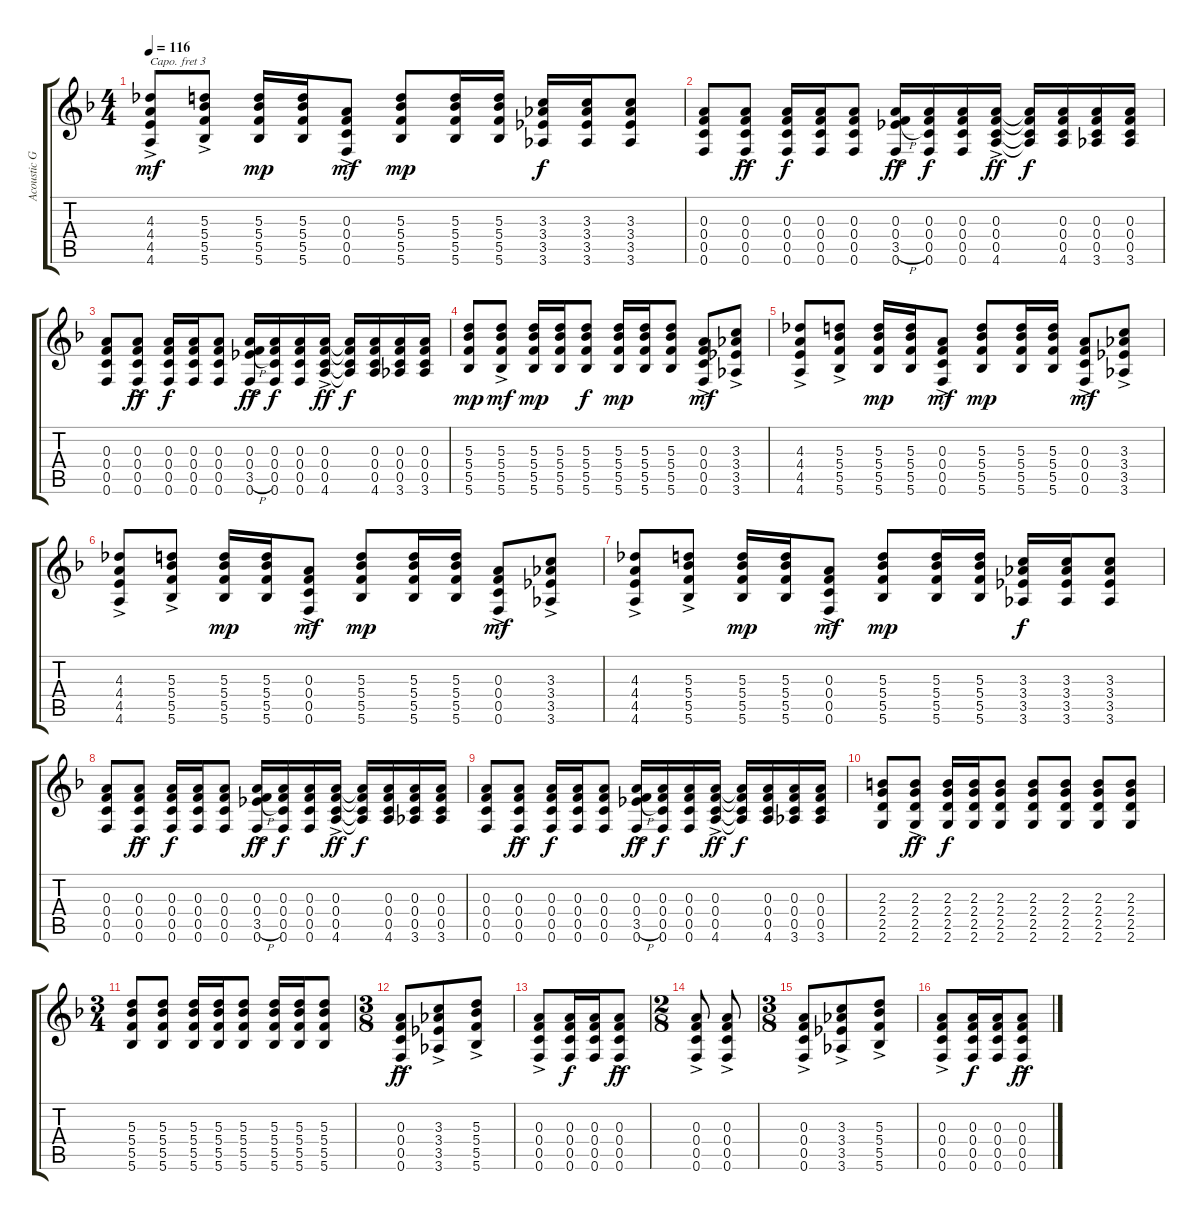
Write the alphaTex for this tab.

\track ("Acoustic Guitar" "Acoustic G") {instrument acousticguitarnylon}
\staff {score tabs}
\capo 3
\tuning (D4 A3 Gb3 D3 A2 D2) {hide}
\ts (4 4)
\tempo 116
\clef g2
\ks f
(4.3{ac} 4.4{ac} 4.5{ac} 4.6{ac}).8{dy mf} (5.3{ac} 5.4{ac} 5.5{ac} 5.6{ac}).8 (5.3 5.4 5.5 5.6).16{dy mp} (5.3 5.4 5.5 5.6).16 (0.3{ac} 0.4{ac} 0.5{ac} 0.6{ac}).8{dy mf} (5.3 5.4 5.5 5.6).8{dy mp} (5.3 5.4 5.5 5.6).16 (5.3 5.4 5.5 5.6).16 (3.3 3.4 3.5 3.6).16{dy f} (3.3 3.4 3.5 3.6).16 (3.3 3.4 3.5 3.6).8 |
(0.3 0.4 0.5 0.6).8 (0.3{ac} 0.4{ac} 0.5{ac} 0.6{ac}).8{dy ff} (0.3 0.4 0.5 0.6).16{dy f} (0.3 0.4 0.5 0.6).16 (0.3 0.4 0.5 0.6).8 (0.3 0.4 3.5{h ac} 0.6).16{dy ff} (0.3 0.4 0.5 0.6).16{dy f} (0.3 0.4 0.5 0.6).16 (0.3 0.4 0.5 4.6{ac}).16{dy ff} (0.3{t} 0.4{t} 0.5{t} 4.6{t}).16{dy f} (0.3 0.4 0.5 4.6).16 (0.3 0.4 0.5 3.6).16 (0.3 0.4 0.5 3.6).16 |
(0.3 0.4 0.5 0.6).8 (0.3{ac} 0.4{ac} 0.5{ac} 0.6{ac}).8{dy ff} (0.3 0.4 0.5 0.6).16{dy f} (0.3 0.4 0.5 0.6).16 (0.3 0.4 0.5 0.6).8 (0.3 0.4 3.5{h ac} 0.6).16{dy ff} (0.3 0.4 0.5 0.6).16{dy f} (0.3 0.4 0.5 0.6).16 (0.3 0.4 0.5 4.6{ac}).16{dy ff} (0.3{t} 0.4{t} 0.5{t} 4.6{t}).16{dy f} (0.3 0.4 0.5 4.6).16 (0.3 0.4 0.5 3.6).16 (0.3 0.4 0.5 3.6).16 |
(5.3 5.4 5.5 5.6).8{dy mp} (5.3{ac} 5.4{ac} 5.5{ac} 5.6{ac}).8{dy mf} (5.3 5.4 5.5 5.6).16{dy mp} (5.3 5.4 5.5 5.6).16 (5.3 5.4 5.5 5.6).8{dy f} (5.3 5.4 5.5 5.6).16{dy mp} (5.3 5.4 5.5 5.6).16 (5.3 5.4 5.5 5.6).8 (0.3{ac} 0.4{ac} 0.5{ac} 0.6{ac}).8{dy mf} (3.3{ac} 3.4{ac} 3.5{ac} 3.6{ac}).8 |
(4.3{ac} 4.4{ac} 4.5{ac} 4.6{ac}).8 (5.3{ac} 5.4{ac} 5.5{ac} 5.6{ac}).8 (5.3 5.4 5.5 5.6).16{dy mp} (5.3 5.4 5.5 5.6).16 (0.3{ac} 0.4{ac} 0.5{ac} 0.6{ac}).8{dy mf} (5.3 5.4 5.5 5.6).8{dy mp} (5.3 5.4 5.5 5.6).16 (5.3 5.4 5.5 5.6).16 (0.3{ac} 0.4{ac} 0.5{ac} 0.6{ac}).8{dy mf} (3.3{ac} 3.4{ac} 3.5{ac} 3.6{ac}).8 |
(4.3{ac} 4.4{ac} 4.5{ac} 4.6{ac}).8 (5.3{ac} 5.4{ac} 5.5{ac} 5.6{ac}).8 (5.3 5.4 5.5 5.6).16{dy mp} (5.3 5.4 5.5 5.6).16 (0.3{ac} 0.4{ac} 0.5{ac} 0.6{ac}).8{dy mf} (5.3 5.4 5.5 5.6).8{dy mp} (5.3 5.4 5.5 5.6).16 (5.3 5.4 5.5 5.6).16 (0.3{ac} 0.4{ac} 0.5{ac} 0.6{ac}).8{dy mf} (3.3{ac} 3.4{ac} 3.5{ac} 3.6{ac}).8 |
(4.3{ac} 4.4{ac} 4.5{ac} 4.6{ac}).8 (5.3{ac} 5.4{ac} 5.5{ac} 5.6{ac}).8 (5.3 5.4 5.5 5.6).16{dy mp} (5.3 5.4 5.5 5.6).16 (0.3{ac} 0.4{ac} 0.5{ac} 0.6{ac}).8{dy mf} (5.3 5.4 5.5 5.6).8{dy mp} (5.3 5.4 5.5 5.6).16 (5.3 5.4 5.5 5.6).16 (3.3 3.4 3.5 3.6).16{dy f} (3.3 3.4 3.5 3.6).16 (3.3 3.4 3.5 3.6).8 |
(0.3 0.4 0.5 0.6).8 (0.3{ac} 0.4{ac} 0.5{ac} 0.6{ac}).8{dy ff} (0.3 0.4 0.5 0.6).16{dy f} (0.3 0.4 0.5 0.6).16 (0.3 0.4 0.5 0.6).8 (0.3 0.4 3.5{h ac} 0.6).16{dy ff} (0.3 0.4 0.5 0.6).16{dy f} (0.3 0.4 0.5 0.6).16 (0.3 0.4 0.5 4.6{ac}).16{dy ff} (0.3{t} 0.4{t} 0.5{t} 4.6{t}).16{dy f} (0.3 0.4 0.5 4.6).16 (0.3 0.4 0.5 3.6).16 (0.3 0.4 0.5 3.6).16 |
(0.3 0.4 0.5 0.6).8 (0.3{ac} 0.4{ac} 0.5{ac} 0.6{ac}).8{dy ff} (0.3 0.4 0.5 0.6).16{dy f} (0.3 0.4 0.5 0.6).16 (0.3 0.4 0.5 0.6).8 (0.3 0.4 3.5{h ac} 0.6).16{dy ff} (0.3 0.4 0.5 0.6).16{dy f} (0.3 0.4 0.5 0.6).16 (0.3 0.4 0.5 4.6{ac}).16{dy ff} (0.3{t} 0.4{t} 0.5{t} 4.6{t}).16{dy f} (0.3 0.4 0.5 4.6).16 (0.3 0.4 0.5 3.6).16 (0.3 0.4 0.5 3.6).16 |
(2.3 2.4 2.5 2.6).8 (2.3{ac} 2.4{ac} 2.5{ac} 2.6{ac}).8{dy ff} (2.3 2.4 2.5 2.6).16{dy f} (2.3 2.4 2.5 2.6).16 (2.3 2.4 2.5 2.6).8 (2.3 2.4 2.5 2.6).8 (2.3 2.4 2.5 2.6).8 (2.3 2.4 2.5 2.6).8 (2.3 2.4 2.5 2.6).8 |
\ts (3 4)
(5.3 5.4 5.5 5.6).8 (5.3 5.4 5.5 5.6).8 (5.3 5.4 5.5 5.6).16 (5.3 5.4 5.5 5.6).16 (5.3 5.4 5.5 5.6).8 (5.3 5.4 5.5 5.6).16 (5.3 5.4 5.5 5.6).16 (5.3 5.4 5.5 5.6).8 |
\ts (3 8)
(0.3{ac} 0.4{ac} 0.5{ac} 0.6{ac}).8{dy ff} (3.3{ac} 3.4{ac} 3.5{ac} 3.6{ac}).8 (5.3{ac} 5.4{ac} 5.5{ac} 5.6{ac}).8 |
(0.3{ac} 0.4{ac} 0.5{ac} 0.6{ac}).8 (0.3 0.4 0.5 0.6).16{dy f} (0.3 0.4 0.5 0.6).16 (0.3{ac} 0.4{ac} 0.5{ac} 0.6{ac}).8{dy ff} |
\ts (2 8)
(0.3{ac} 0.4{ac} 0.5{ac} 0.6{ac}).8 (0.3{ac} 0.4{ac} 0.5{ac} 0.6{ac}).8 |
\ts (3 8)
(0.3{ac} 0.4{ac} 0.5{ac} 0.6{ac}).8 (3.3{ac} 3.4{ac} 3.5{ac} 3.6{ac}).8 (5.3{ac} 5.4{ac} 5.5{ac} 5.6{ac}).8 |
(0.3{ac} 0.4{ac} 0.5{ac} 0.6{ac}).8 (0.3 0.4 0.5 0.6).16{dy f} (0.3 0.4 0.5 0.6).16 (0.3{ac} 0.4{ac} 0.5{ac} 0.6{ac}).8{dy ff}
